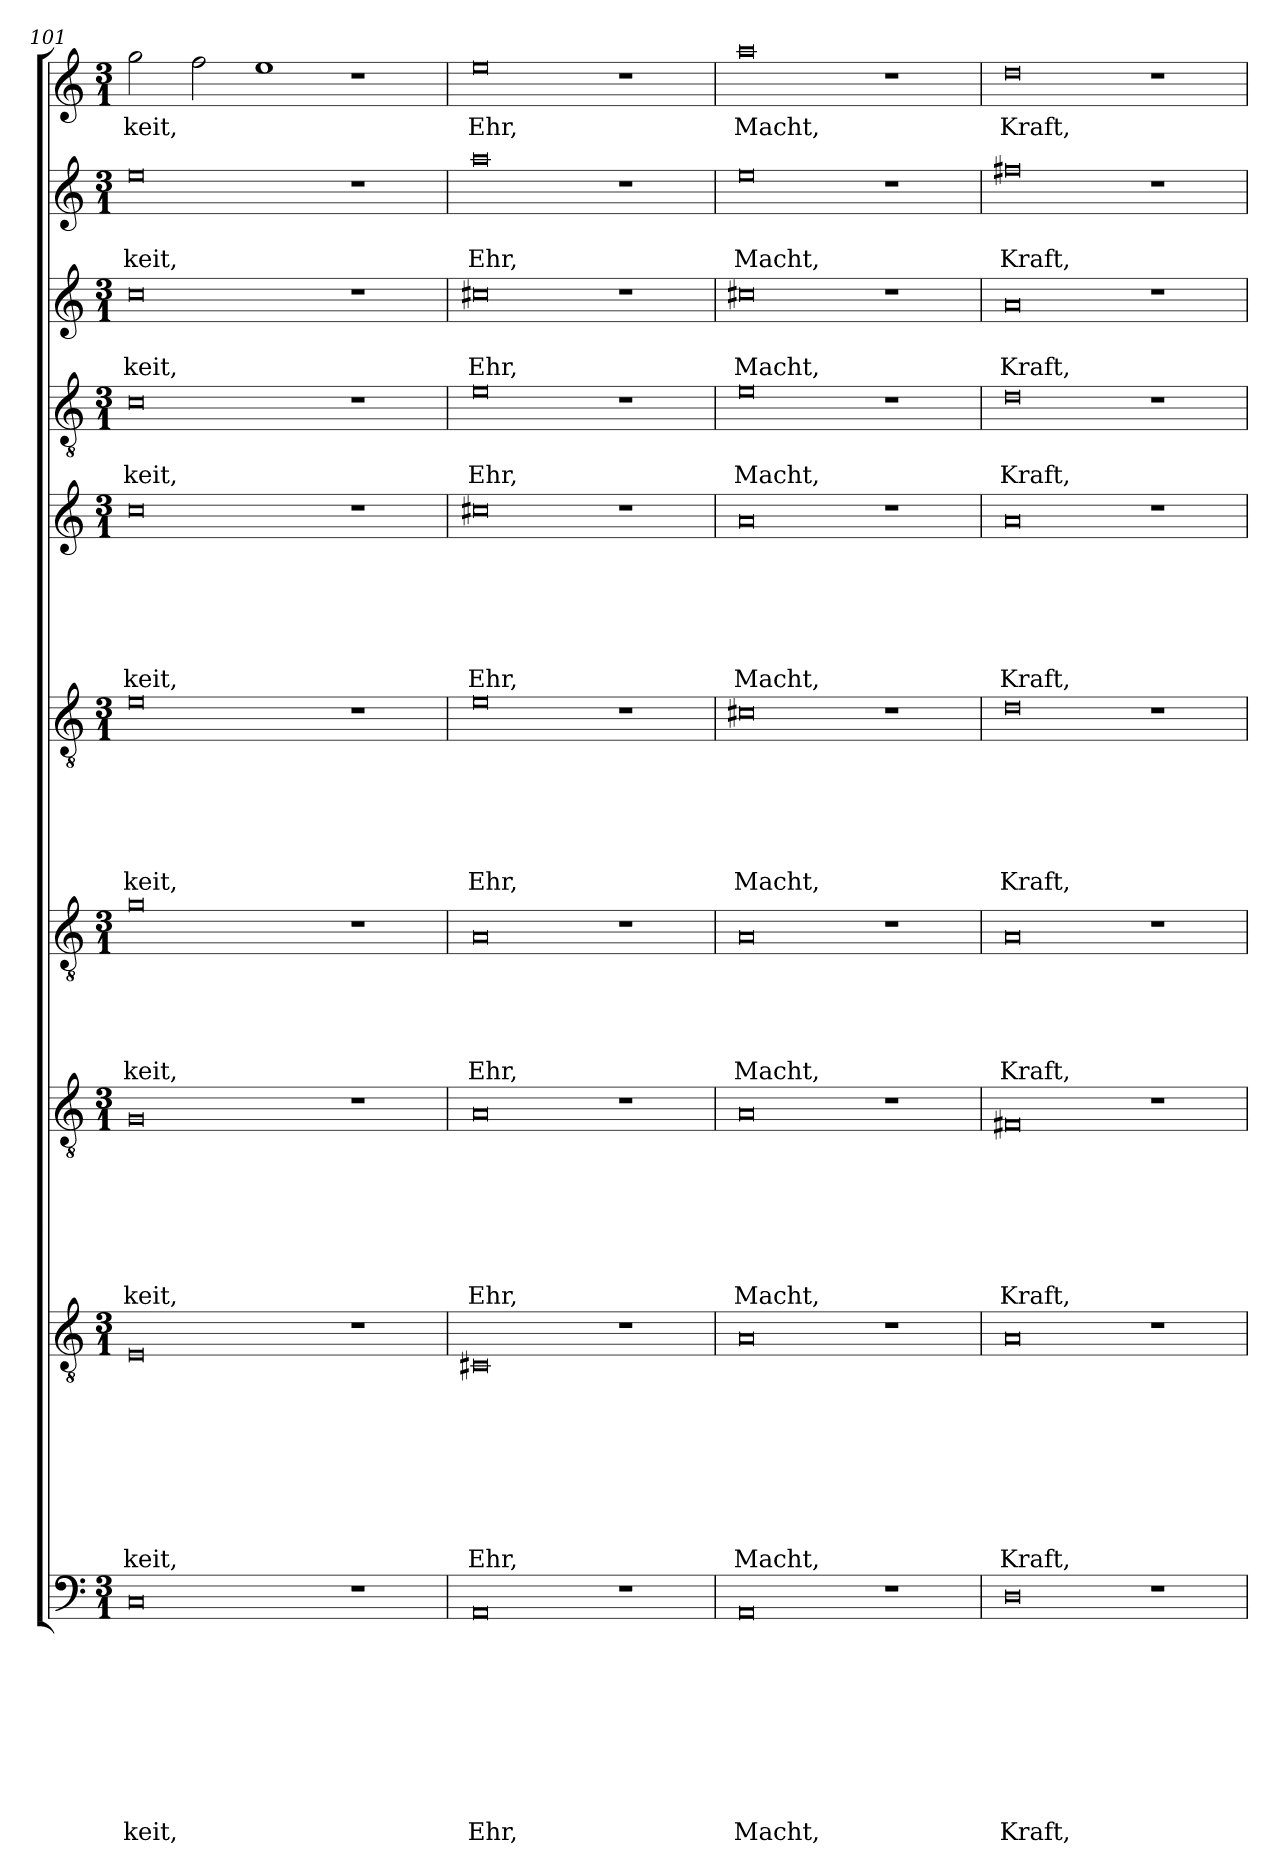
**kern	**text	**text	**text	**text	**text	**text	**text	**text	**text	**kern	**text	**text	**text	**text	**text	**text	**text	**text	**kern	**text	**text	**text	**text	**text	**text	**text	**kern	**text	**text	**text	**text	**text	**kern	**text	**text	**text	**text	**text	**text	**kern	**text	**text	**text	**text	**text	**text	**kern	**text	**text	**kern	**text	**text	**kern	**text	**text	**kern	**text
*part10	*part10	*part10	*part10	*part10	*part10	*part10	*part10	*part10	*part10	*part9	*part9	*part9	*part9	*part9	*part9	*part9	*part9	*part9	*part8	*part8	*part8	*part8	*part8	*part8	*part8	*part8	*part7	*part7	*part7	*part7	*part7	*part7	*part6	*part6	*part6	*part6	*part6	*part6	*part6	*part5	*part5	*part5	*part5	*part5	*part5	*part5	*part4	*part4	*part4	*part3	*part3	*part3	*part2	*part2	*part2	*part1	*part1
*staff10	*staff10	*staff10	*staff10	*staff10	*staff10	*staff10	*staff10	*staff10	*staff10	*staff9	*staff9	*staff9	*staff9	*staff9	*staff9	*staff9	*staff9	*staff9	*staff8	*staff8	*staff8	*staff8	*staff8	*staff8	*staff8	*staff8	*staff7	*staff7	*staff7	*staff7	*staff7	*staff7	*staff6	*staff6	*staff6	*staff6	*staff6	*staff6	*staff6	*staff5	*staff5	*staff5	*staff5	*staff5	*staff5	*staff5	*staff4	*staff4	*staff4	*staff3	*staff3	*staff3	*staff2	*staff2	*staff2	*staff1	*staff1
*clefF4	*	*	*	*	*	*	*	*	*	*clefGv2	*	*	*	*	*	*	*	*	*clefGv2	*	*	*	*	*	*	*	*clefGv2	*	*	*	*	*	*clefGv2	*	*	*	*	*	*	*clefG2	*	*	*	*	*	*	*clefGv2	*	*	*clefG2	*	*	*clefG2	*	*	*clefG2	*
*k[]	*	*	*	*	*	*	*	*	*	*k[]	*	*	*	*	*	*	*	*	*k[]	*	*	*	*	*	*	*	*k[]	*	*	*	*	*	*k[]	*	*	*	*	*	*	*k[]	*	*	*	*	*	*	*k[]	*	*	*k[]	*	*	*k[]	*	*	*k[]	*
*C:	*	*	*	*	*	*	*	*	*	*C:	*	*	*	*	*	*	*	*	*C:	*	*	*	*	*	*	*	*C:	*	*	*	*	*	*C:	*	*	*	*	*	*	*C:	*	*	*	*	*	*	*C:	*	*	*C:	*	*	*C:	*	*	*C:	*
*M3/1	*	*	*	*	*	*	*	*	*	*M3/1	*	*	*	*	*	*	*	*	*M3/1	*	*	*	*	*	*	*	*M3/1	*	*	*	*	*	*M3/1	*	*	*	*	*	*	*M3/1	*	*	*	*	*	*	*M3/1	*	*	*M3/1	*	*	*M3/1	*	*	*M3/1	*
=101	=101	=101	=101	=101	=101	=101	=101	=101	=101	=101	=101	=101	=101	=101	=101	=101	=101	=101	=101	=101	=101	=101	=101	=101	=101	=101	=101	=101	=101	=101	=101	=101	=101	=101	=101	=101	=101	=101	=101	=101	=101	=101	=101	=101	=101	=101	=101	=101	=101	=101	=101	=101	=101	=101	=101	=101	=101
!	!	!	!	!	!	!	!	!	!LO:LY:b	!	!	!	!	!	!	!	!	!LO:LY:b	!	!	!	!	!	!	!	!LO:LY:b	!	!	!	!	!	!LO:LY:b	!	!	!	!	!	!	!LO:LY:b	!	!	!	!	!	!	!LO:LY:b	!	!	!LO:LY:b	!	!	!LO:LY:b	!	!	!LO:LY:b	!	!LO:LY:b
0C	.	.	.	.	.	.	.	.	-keit,	0E	.	.	.	.	.	.	.	-keit,	0G	.	.	.	.	.	.	-keit,	0g	.	.	.	.	-keit,	0e	.	.	.	.	.	-keit,	0cc	.	.	.	.	.	-keit,	0c	.	-keit,	0cc	.	-keit,	0ee	.	-keit,	2gg\	-keit,
.	.	.	.	.	.	.	.	.	.	.	.	.	.	.	.	.	.	.	.	.	.	.	.	.	.	.	.	.	.	.	.	.	.	.	.	.	.	.	.	.	.	.	.	.	.	.	.	.	.	.	.	.	.	.	.	2ff\	.
.	.	.	.	.	.	.	.	.	.	.	.	.	.	.	.	.	.	.	.	.	.	.	.	.	.	.	.	.	.	.	.	.	.	.	.	.	.	.	.	.	.	.	.	.	.	.	.	.	.	.	.	.	.	.	.	1ee	.
1r	.	.	.	.	.	.	.	.	.	1r	.	.	.	.	.	.	.	.	1r	.	.	.	.	.	.	.	1r	.	.	.	.	.	1r	.	.	.	.	.	.	1r	.	.	.	.	.	.	1r	.	.	1r	.	.	1r	.	.	1r	.
=102	=102	=102	=102	=102	=102	=102	=102	=102	=102	=102	=102	=102	=102	=102	=102	=102	=102	=102	=102	=102	=102	=102	=102	=102	=102	=102	=102	=102	=102	=102	=102	=102	=102	=102	=102	=102	=102	=102	=102	=102	=102	=102	=102	=102	=102	=102	=102	=102	=102	=102	=102	=102	=102	=102	=102	=102	=102
!	!	!	!	!	!	!	!	!	!LO:LY:b	!	!	!	!	!	!	!	!	!LO:LY:b	!	!	!	!	!	!	!	!LO:LY:b	!	!	!	!	!	!LO:LY:b	!	!	!	!	!	!	!LO:LY:b	!	!	!	!	!	!	!LO:LY:b	!	!	!LO:LY:b	!	!	!LO:LY:b	!	!	!LO:LY:b	!	!LO:LY:b
0AA	.	.	.	.	.	.	.	.	Ehr,	0C#X	.	.	.	.	.	.	.	Ehr,	0A	.	.	.	.	.	.	Ehr,	0A	.	.	.	.	Ehr,	0e	.	.	.	.	.	Ehr,	0cc#X	.	.	.	.	.	Ehr,	0e	.	Ehr,	0cc#X	.	Ehr,	0aa	.	Ehr,	0ee	Ehr,
1r	.	.	.	.	.	.	.	.	.	1r	.	.	.	.	.	.	.	.	1r	.	.	.	.	.	.	.	1r	.	.	.	.	.	1r	.	.	.	.	.	.	1r	.	.	.	.	.	.	1r	.	.	1r	.	.	1r	.	.	1r	.
=103	=103	=103	=103	=103	=103	=103	=103	=103	=103	=103	=103	=103	=103	=103	=103	=103	=103	=103	=103	=103	=103	=103	=103	=103	=103	=103	=103	=103	=103	=103	=103	=103	=103	=103	=103	=103	=103	=103	=103	=103	=103	=103	=103	=103	=103	=103	=103	=103	=103	=103	=103	=103	=103	=103	=103	=103	=103
!	!	!	!	!	!	!	!	!	!LO:LY:b	!	!	!	!	!	!	!	!	!LO:LY:b	!	!	!	!	!	!	!	!LO:LY:b	!	!	!	!	!	!LO:LY:b	!	!	!	!	!	!	!LO:LY:b	!	!	!	!	!	!	!LO:LY:b	!	!	!LO:LY:b	!	!	!LO:LY:b	!	!	!LO:LY:b	!	!LO:LY:b
0AA	.	.	.	.	.	.	.	.	Macht,	0A	.	.	.	.	.	.	.	Macht,	0A	.	.	.	.	.	.	Macht,	0A	.	.	.	.	Macht,	0c#	.	.	.	.	.	Macht,	0a	.	.	.	.	.	Macht,	0e	.	Macht,	0cc#X	.	Macht,	0ee	.	Macht,	0aa	Macht,
1r	.	.	.	.	.	.	.	.	.	1r	.	.	.	.	.	.	.	.	1r	.	.	.	.	.	.	.	1r	.	.	.	.	.	1r	.	.	.	.	.	.	1r	.	.	.	.	.	.	1r	.	.	1r	.	.	1r	.	.	1r	.
=104	=104	=104	=104	=104	=104	=104	=104	=104	=104	=104	=104	=104	=104	=104	=104	=104	=104	=104	=104	=104	=104	=104	=104	=104	=104	=104	=104	=104	=104	=104	=104	=104	=104	=104	=104	=104	=104	=104	=104	=104	=104	=104	=104	=104	=104	=104	=104	=104	=104	=104	=104	=104	=104	=104	=104	=104	=104
!	!	!	!	!	!	!	!	!	!LO:LY:b	!	!	!	!	!	!	!	!	!LO:LY:b	!	!	!	!	!	!	!	!LO:LY:b	!	!	!	!	!	!LO:LY:b	!	!	!	!	!	!	!LO:LY:b	!	!	!	!	!	!	!LO:LY:b	!	!	!LO:LY:b	!	!	!LO:LY:b	!	!	!LO:LY:b	!	!LO:LY:b
0D	.	.	.	.	.	.	.	.	Kraft,	0A	.	.	.	.	.	.	.	Kraft,	0F#X	.	.	.	.	.	.	Kraft,	0A	.	.	.	.	Kraft,	0d	.	.	.	.	.	Kraft,	0a	.	.	.	.	.	Kraft,	0d	.	Kraft,	0a	.	Kraft,	0ff#X	.	Kraft,	0dd	Kraft,
1r	.	.	.	.	.	.	.	.	.	1r	.	.	.	.	.	.	.	.	1r	.	.	.	.	.	.	.	1r	.	.	.	.	.	1r	.	.	.	.	.	.	1r	.	.	.	.	.	.	1r	.	.	1r	.	.	1r	.	.	1r	.
=	=	=	=	=	=	=	=	=	=	=	=	=	=	=	=	=	=	=	=	=	=	=	=	=	=	=	=	=	=	=	=	=	=	=	=	=	=	=	=	=	=	=	=	=	=	=	=	=	=	=	=	=	=	=	=	=	=
*-	*-	*-	*-	*-	*-	*-	*-	*-	*-	*-	*-	*-	*-	*-	*-	*-	*-	*-	*-	*-	*-	*-	*-	*-	*-	*-	*-	*-	*-	*-	*-	*-	*-	*-	*-	*-	*-	*-	*-	*-	*-	*-	*-	*-	*-	*-	*-	*-	*-	*-	*-	*-	*-	*-	*-	*-	*-
